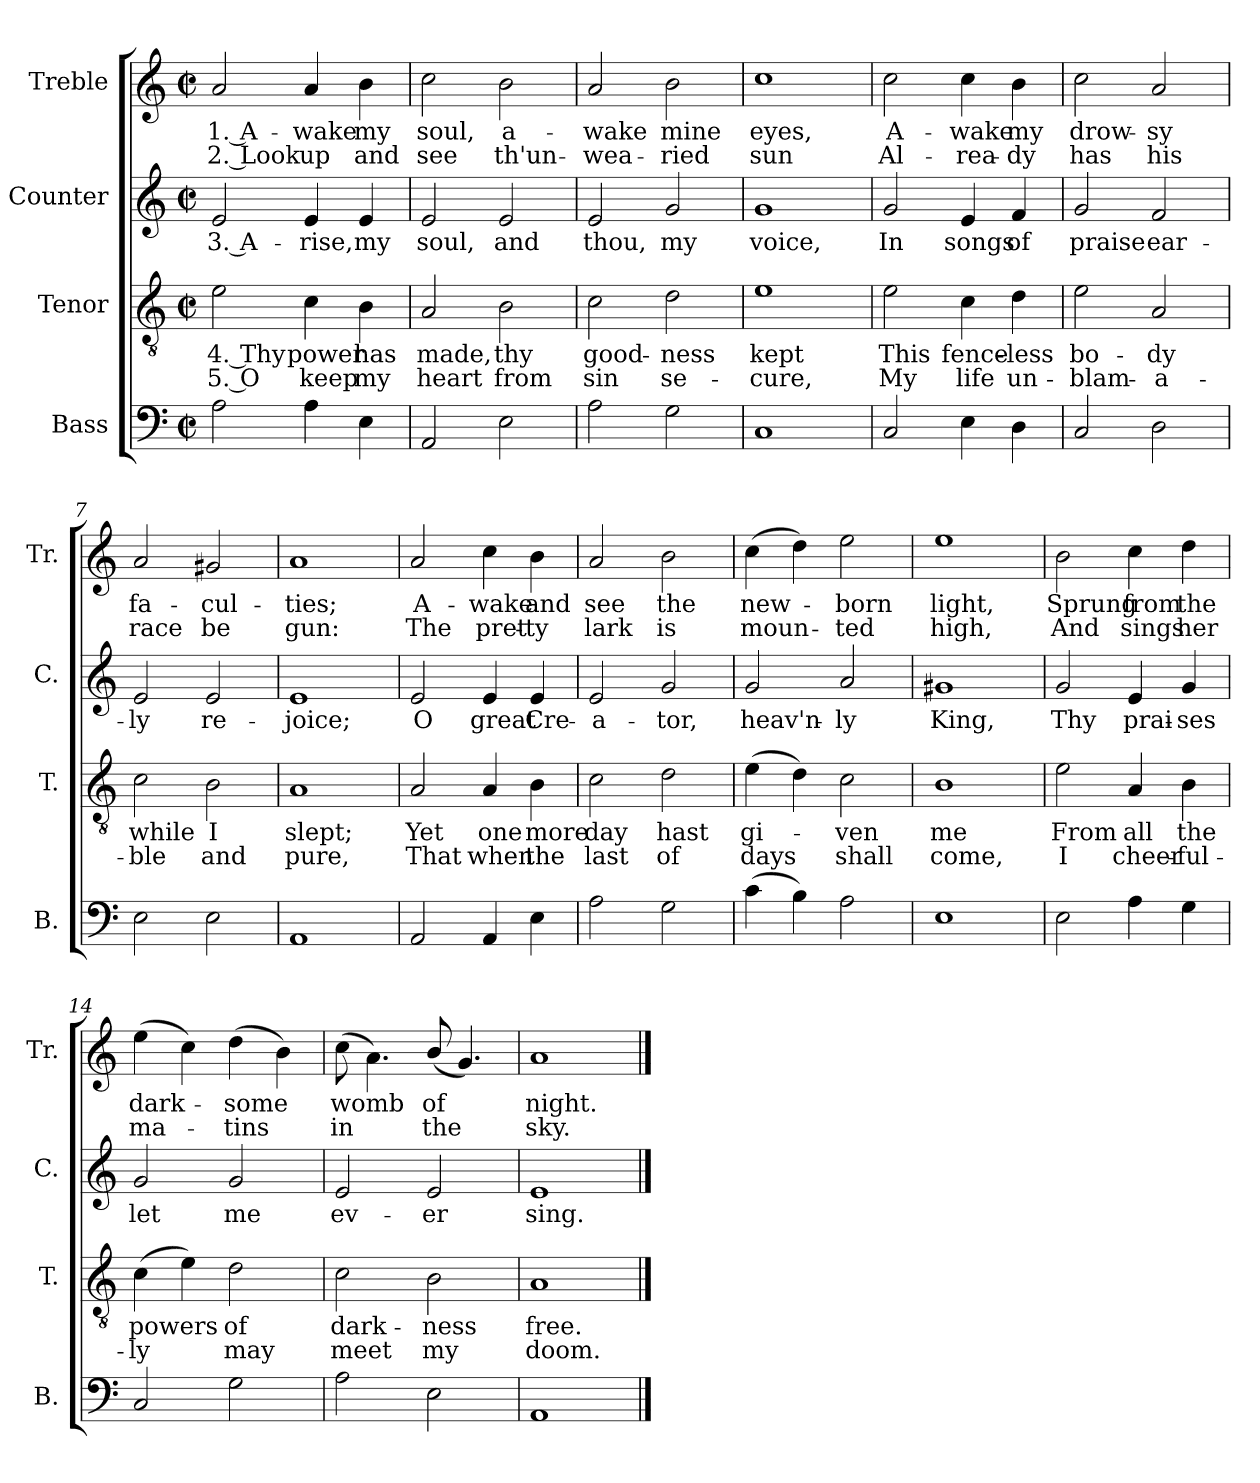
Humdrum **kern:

**kern	**kern	**text	**text	**kern	**text	**kern	**text	**text
*part4	*part3	*part3	*part3	*part2	*part2	*part1	*part1	*part1
*staff4	*staff3	*staff3	*staff3	*staff2	*staff2	*staff1	*staff1	*staff1
*I"Bass	*I"Tenor	*	*	*I"Counter	*	*I"Treble	*	*
*I'B.	*I'T.	*	*	*I'C.	*	*I'Tr.	*	*
*clefF4	*clefGv2	*	*	*clefG2	*	*clefG2	*	*
*k[]	*k[]	*	*	*k[]	*	*k[]	*	*
*M4/4	*M4/4	*	*	*M4/4	*	*M4/4	*	*
*met(c|)	*met(c|)	*	*	*met(c|)	*	*met(c|)	*	*
=1	=1	=1	=1	=1	=1	=1	=1	=1
2A\	2e\	4. Thy	5. O	2e/	3. A-	2a/	1. A-	2. Look
4A\	4c\	power	keep	4e/	-rise,	4a/	-wake	up
4E\	4B\	has	my	4e/	my	4b\	my	and
=2	=2	=2	=2	=2	=2	=2	=2	=2
2AA/	2A/	made,	heart	2e/	soul,	2cc\	soul,	see
2E\	2B\	thy	from	2e/	and	2b\	a-	th'un-
=3	=3	=3	=3	=3	=3	=3	=3	=3
2A\	2c\	good-	sin	2e/	thou,	2a/	-wake	-wea-
2G\	2d\	-ness	se-	2g/	my	2b\	mine	-ried
=4	=4	=4	=4	=4	=4	=4	=4	=4
1C	1e	kept	-cure,	1g	voice,	1cc	eyes,	sun
=5	=5	=5	=5	=5	=5	=5	=5	=5
2C/	2e\	This	My	2g/	In	2cc\	A-	Al-
4E\	4c\	fence-	life	4e/	songs	4cc\	-wake	-rea-
4D\	4d\	-less	un-	4f/	of	4b\	my	-dy
=6	=6	=6	=6	=6	=6	=6	=6	=6
2C/	2e\	bo-	-blam-	2g/	praise	2cc\	drow-	has
2D\	2A/	-dy	-a-	2f/	ear-	2a/	-sy	his
=7	=7	=7	=7	=7	=7	=7	=7	=7
2E\	2c\	while	-ble	2e/	-ly	2a/	fa-	race
2E\	2B\	I	and	2e/	re-	2g#X/	-cul-	be
=8	=8	=8	=8	=8	=8	=8	=8	=8
1AA	1A	slept;	pure,	1e	-joice;	1a	-ties;	gun:
!!LO:LB:g=z
=9	=9	=9	=9	=9	=9	=9	=9	=9
2AA/	2A/	Yet	That	2e/	O	2a/	A-	The
4AA/	4A/	one	when	4e/	great	4cc\	-wake	pret-
4E\	4B\	more	the	4e/	Cre-	4b\	and	-ty
=10	=10	=10	=10	=10	=10	=10	=10	=10
2A\	2c\	day	last	2e/	-a-	2a/	see	lark
2G\	2d\	hast	of	2g/	-tor,	2b\	the	is
=11	=11	=11	=11	=11	=11	=11	=11	=11
(4c\	(4e\	gi-	days	2g/	heav'n-	(4cc\	new-	moun-
4B\)	4d\)	.	.	.	.	4dd\)	.	.
2A\	2c\	-ven	shall	2a/	-ly	2ee\	-born	-ted
=12	=12	=12	=12	=12	=12	=12	=12	=12
1E	1B	me	come,	1g#X	King,	1ee	light,	high,
=13	=13	=13	=13	=13	=13	=13	=13	=13
2E\	2e\	From	I	2g/	Thy	2b\	Sprung	And
4A\	4A/	all	cheer-	4e/	prai-	4cc\	from	sings
4G\	4B\	the	-ful-	4g/	-ses	4dd\	the	her
=14	=14	=14	=14	=14	=14	=14	=14	=14
2C/	(4c\	powers	-ly	2g/	let	(4ee\	dark-	ma-
.	4e\)	.	.	.	.	4cc\)	.	.
2G\	2d\	of	may	2g/	me	(4dd\	-some	-tins
.	.	.	.	.	.	4b\)	.	.
=15	=15	=15	=15	=15	=15	=15	=15	=15
2A\	2c\	dark-	meet	2e/	ev-	(8cc\	womb	in
.	.	.	.	.	.	4.a\)	.	.
2E\	2B\	-ness	my	2e/	-er	(8b/	of	the
.	.	.	.	.	.	4.g/)	.	.
=16	=16	=16	=16	=16	=16	=16	=16	=16
1AA	1A	free.	doom.	1e	sing.	1a	night.	sky.
==	==	==	==	==	==	==	==	==
*-	*-	*-	*-	*-	*-	*-	*-	*-
